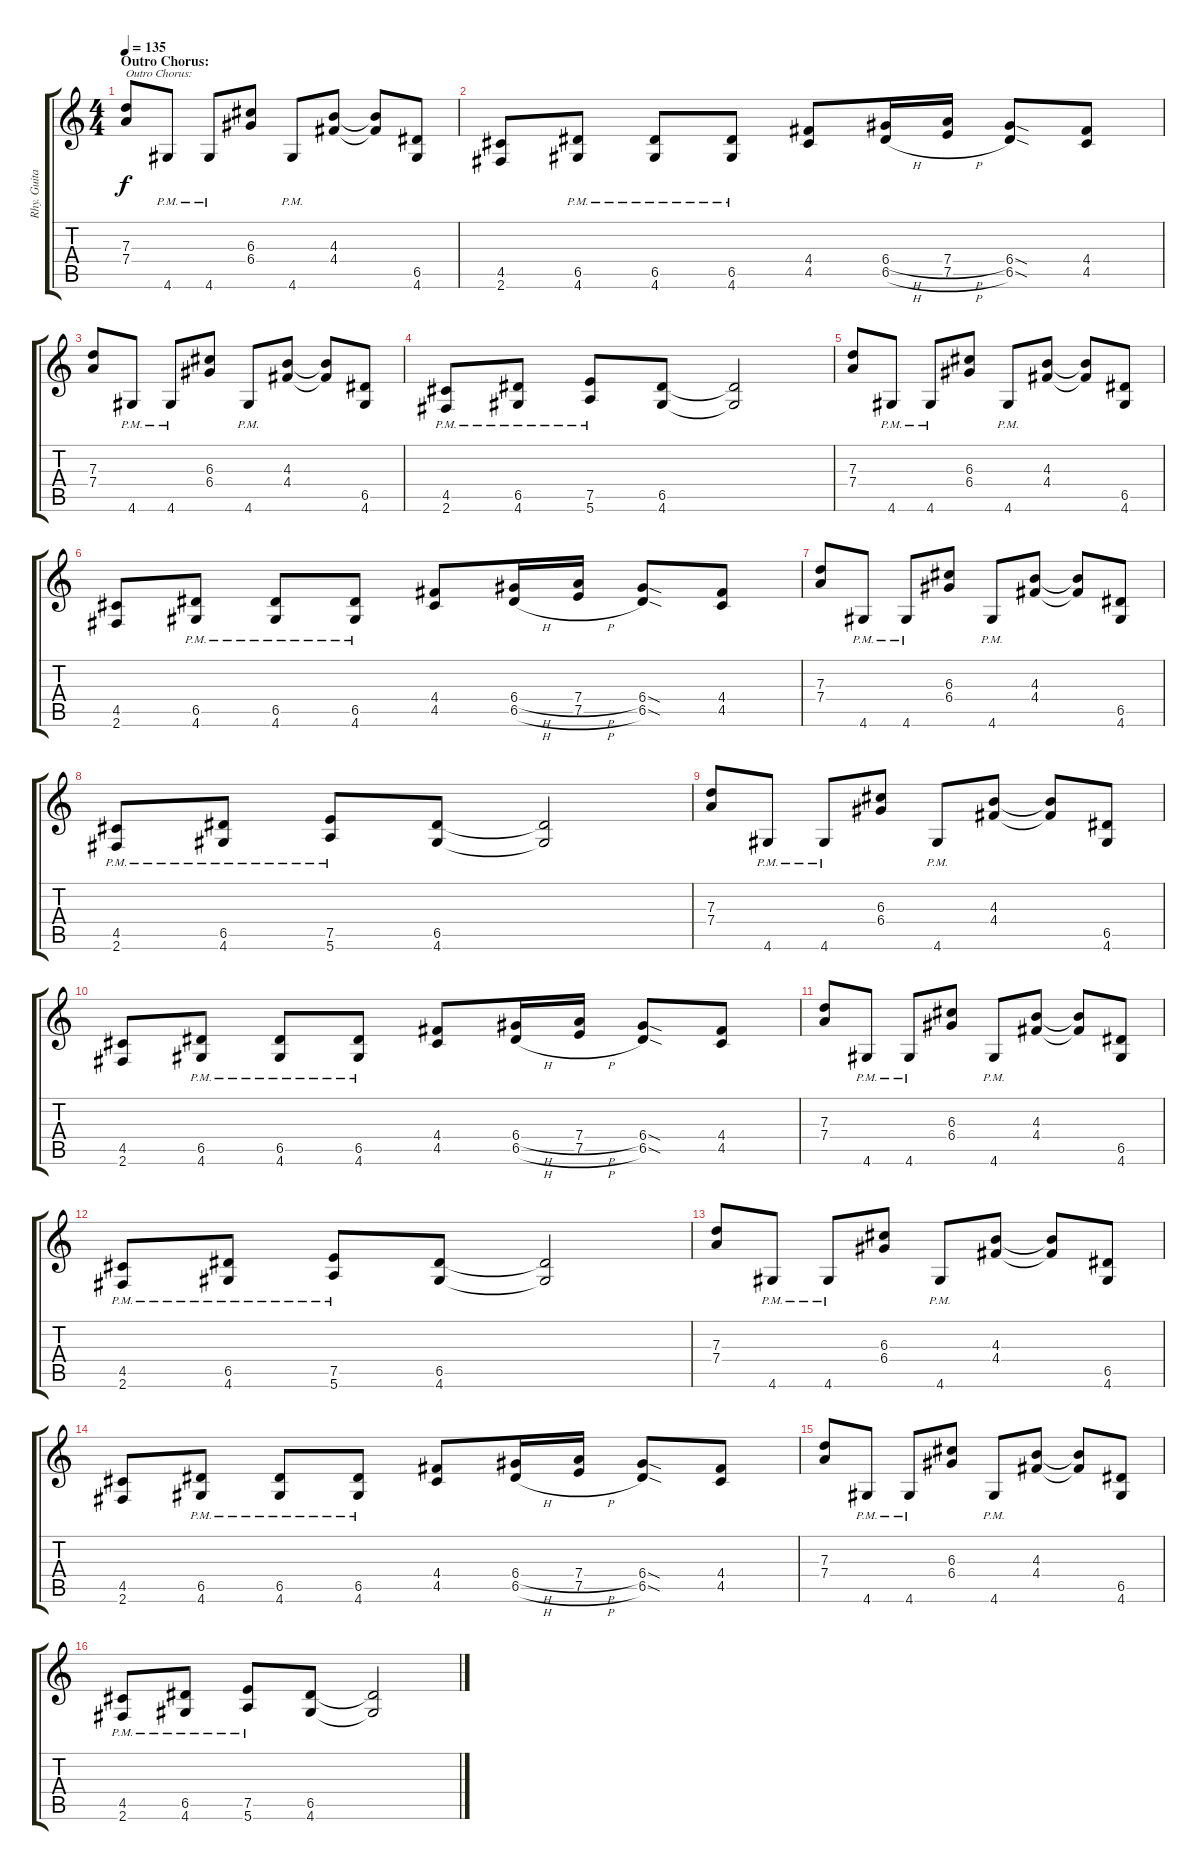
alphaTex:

\track ("Rhy. Guitar 2" "Rhy. Guita") {instrument distortionguitar}
\staff {score tabs}
\tuning (E4 B3 G3 D3 A2 E2) {hide}
\ts (4 4)
\section ("" "Outro Chorus:")
\tempo 135
\clef g2
\ks c
(7.3 7.4).8{txt "Outro Chorus:" dy f} 4.6{pm}.8 4.6{pm}.8 (6.3 6.4).8 4.6{pm}.8 (4.3 4.4).8 (4.3{t} 4.4{t}).8 (6.5 4.6).8 |
(4.5 2.6).8 (6.5{pm} 4.6{pm}).8 (6.5{pm} 4.6{pm}).8 (6.5{pm} 4.6{pm}).8 (4.4 4.5).8 (6.4{h} 6.5{h}).16 (7.4{h} 7.5{h}).16 (6.4{sod} 6.5{sod}).8 (4.4 4.5).8 |
(7.3 7.4).8 4.6{pm}.8 4.6{pm}.8 (6.3 6.4).8 4.6{pm}.8 (4.3 4.4).8 (4.3{t} 4.4{t}).8 (6.5 4.6).8 |
(4.5{pm} 2.6{pm}).8 (6.5{pm} 4.6{pm}).8 (7.5{pm} 5.6{pm}).8 (6.5 4.6).8 (6.5{t} 4.6{t}).2 |
(7.3 7.4).8 4.6{pm}.8 4.6{pm}.8 (6.3 6.4).8 4.6{pm}.8 (4.3 4.4).8 (4.3{t} 4.4{t}).8 (6.5 4.6).8 |
(4.5 2.6).8 (6.5{pm} 4.6{pm}).8 (6.5{pm} 4.6{pm}).8 (6.5{pm} 4.6{pm}).8 (4.4 4.5).8 (6.4{h} 6.5{h}).16 (7.4{h} 7.5{h}).16 (6.4{sod} 6.5{sod}).8 (4.4 4.5).8 |
(7.3 7.4).8 4.6{pm}.8 4.6{pm}.8 (6.3 6.4).8 4.6{pm}.8 (4.3 4.4).8 (4.3{t} 4.4{t}).8 (6.5 4.6).8 |
(4.5{pm} 2.6{pm}).8 (6.5{pm} 4.6{pm}).8 (7.5{pm} 5.6{pm}).8 (6.5 4.6).8 (6.5{t} 4.6{t}).2 |
(7.3 7.4).8 4.6{pm}.8 4.6{pm}.8 (6.3 6.4).8 4.6{pm}.8 (4.3 4.4).8 (4.3{t} 4.4{t}).8 (6.5 4.6).8 |
(4.5 2.6).8 (6.5{pm} 4.6{pm}).8 (6.5{pm} 4.6{pm}).8 (6.5{pm} 4.6{pm}).8 (4.4 4.5).8 (6.4{h} 6.5{h}).16 (7.4{h} 7.5{h}).16 (6.4{sod} 6.5{sod}).8 (4.4 4.5).8 |
(7.3 7.4).8 4.6{pm}.8 4.6{pm}.8 (6.3 6.4).8 4.6{pm}.8 (4.3 4.4).8 (4.3{t} 4.4{t}).8 (6.5 4.6).8 |
(4.5{pm} 2.6{pm}).8 (6.5{pm} 4.6{pm}).8 (7.5{pm} 5.6{pm}).8 (6.5 4.6).8 (6.5{t} 4.6{t}).2 |
(7.3 7.4).8 4.6{pm}.8 4.6{pm}.8 (6.3 6.4).8 4.6{pm}.8 (4.3 4.4).8 (4.3{t} 4.4{t}).8 (6.5 4.6).8 |
(4.5 2.6).8 (6.5{pm} 4.6{pm}).8 (6.5{pm} 4.6{pm}).8 (6.5{pm} 4.6{pm}).8 (4.4 4.5).8 (6.4{h} 6.5{h}).16 (7.4{h} 7.5{h}).16 (6.4{sod} 6.5{sod}).8 (4.4 4.5).8 |
(7.3 7.4).8 4.6{pm}.8 4.6{pm}.8 (6.3 6.4).8 4.6{pm}.8 (4.3 4.4).8 (4.3{t} 4.4{t}).8 (6.5 4.6).8 |
(4.5{pm} 2.6{pm}).8 (6.5{pm} 4.6{pm}).8 (7.5{pm} 5.6{pm}).8 (6.5 4.6).8 (6.5{t} 4.6{t}).2
